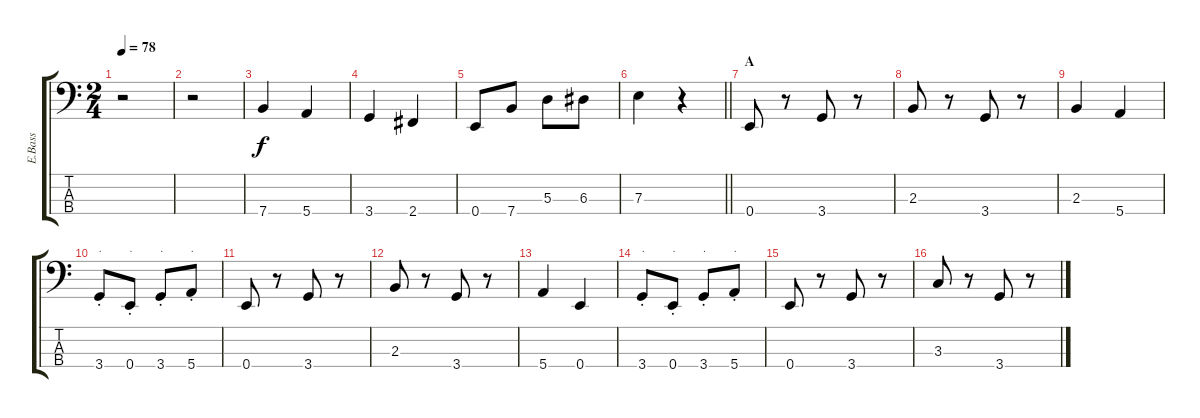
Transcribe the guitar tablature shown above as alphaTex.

\track ("E.Bass" "E.Bass") {instrument electricbassfinger}
\staff {score tabs}
\tuning (G2 D2 A1 E1) {hide}
\ts (2 4)
\tempo 78
\clef f4
\ks c
r.2{dy f instrument electricbassfinger} |
r.2 |
7.4.4 5.4.4 |
3.4.4 2.4.4 |
0.4.8 7.4.8 5.3.8 6.3.8 |
\barLineRight lightlight
7.3.4 r.4 |
\section ("" "A")
0.4.8 r.8 3.4.8 r.8 |
2.3.8 r.8 3.4.8 r.8 |
2.3.4 5.4.4 |
3.4{st}.8{txt "."} 0.4{st}.8{txt "."} 3.4{st}.8{txt "."} 5.4{st}.8{txt "."} |
0.4.8 r.8 3.4.8 r.8 |
2.3.8 r.8 3.4.8 r.8 |
5.4.4 0.4.4 |
3.4{st}.8{txt "."} 0.4{st}.8{txt "."} 3.4{st}.8{txt "."} 5.4{st}.8{txt "."} |
0.4.8 r.8 3.4.8 r.8 |
3.3.8 r.8 3.4.8 r.8
